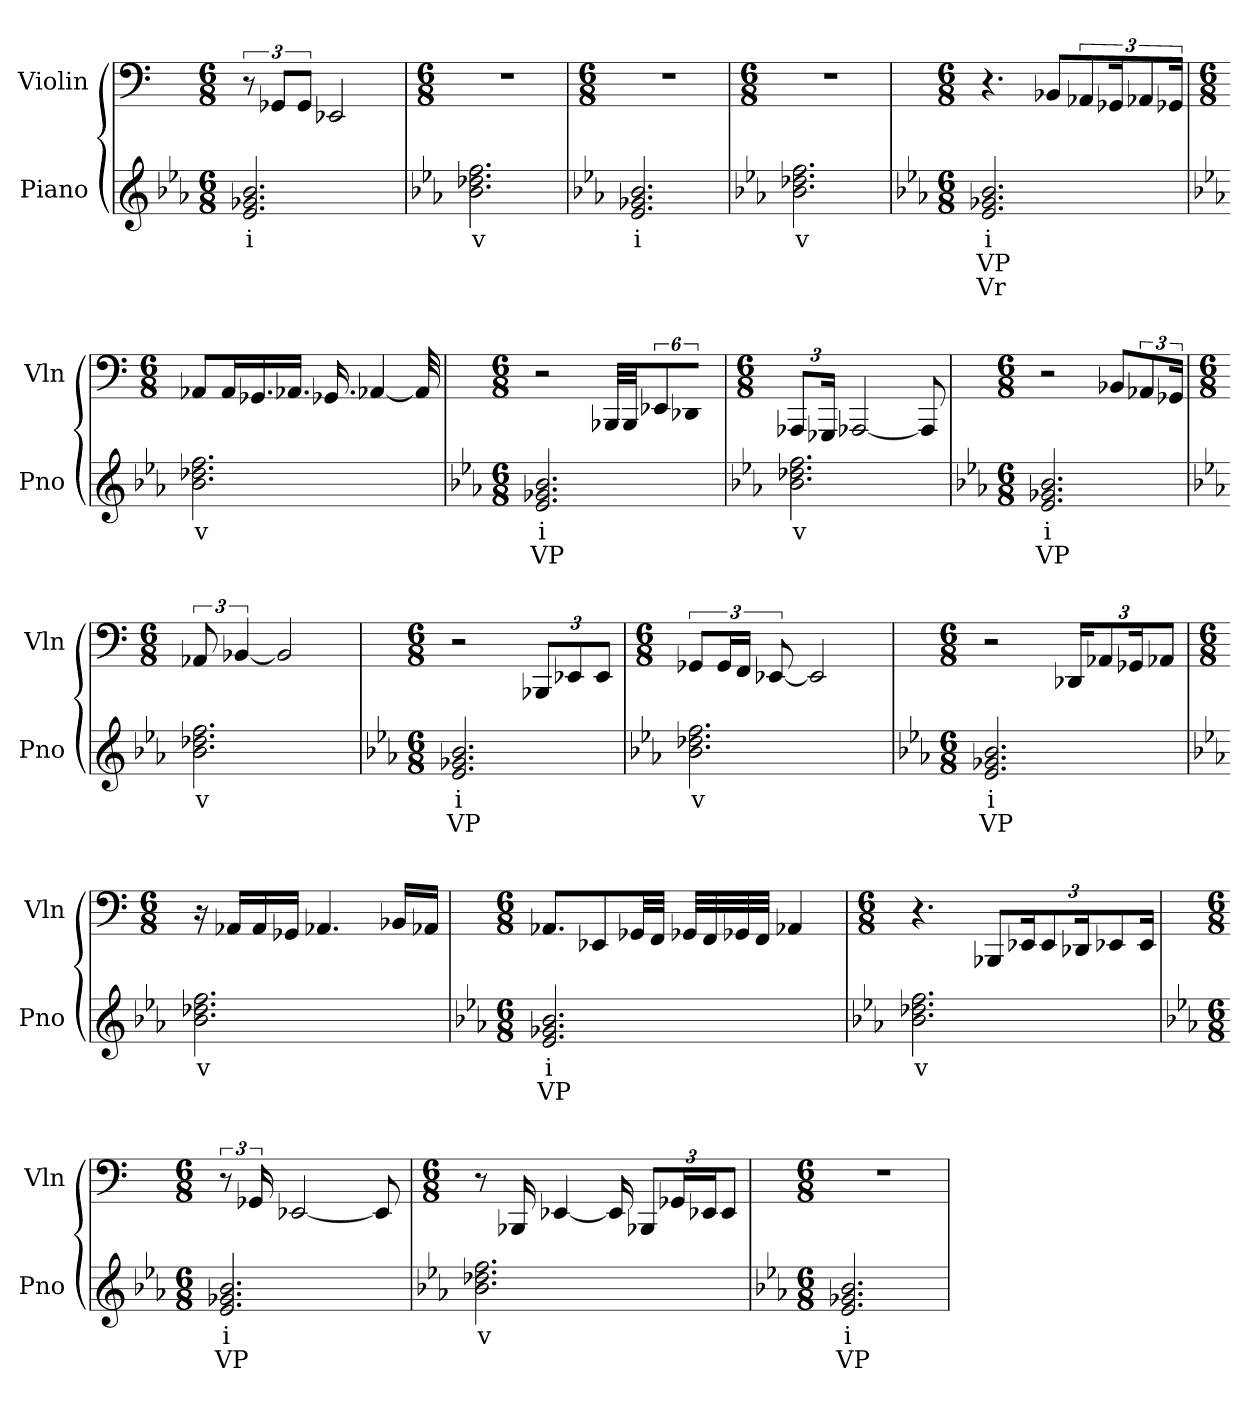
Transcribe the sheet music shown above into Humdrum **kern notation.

**kern	**text	**text	**text	**kern
*part2	*part2	*part2	*part2	*part1
*staff2	*staff2	*staff2	*staff2	*staff1
*I"Piano	*	*	*	*I"Violin
*I'Pno	*	*	*	*I'Vln
*k[b-e-a-]	*	*	*	*
*E-:	*	*	*	*
*M6/8	*	*	*	*M6/8
=	=	=	=	=
2.e- 2.g-X 2.b-	i	.	.	12r
.	.	.	.	12GG-XL
.	.	.	.	12GG-J
.	.	.	.	2EE-X
=	=	=	=	=
*k[b-e-a-]	*	*	*	*
*E-:	*	*	*	*
*	*	*	*	*M6/8
2.b- 2.dd-X 2.ff	v	.	.	2.r
=	=	=	=	=
*k[b-e-a-]	*	*	*	*
*E-:	*	*	*	*
*	*	*	*	*M6/8
2.e- 2.g-X 2.b-	i	.	.	2.r
=	=	=	=	=
*k[b-e-a-]	*	*	*	*
*E-:	*	*	*	*
*	*	*	*	*M6/8
2.b- 2.dd-X 2.ff	v	.	.	2.r
=	=	=	=	=
*k[b-e-a-]	*	*	*	*
*E-:	*	*	*	*
*M6/8	*	*	*	*M6/8
2.e- 2.g-X 2.b-	i	VP	Vr	4.r
.	.	.	.	8BB-XL
.	.	.	.	12AA-X
.	.	.	.	24GG-XK
.	.	.	.	12AA-X
.	.	.	.	24GG-XJk
=	=	=	=	=
*k[b-e-a-]	*	*	*	*
*E-:	*	*	*	*
*	*	*	*	*M6/8
2.b- 2.dd-X 2.ff	v	.	.	8AA-XL
.	.	.	.	16AA-L
.	.	.	.	16.GG-X
.	.	.	.	16.AA-XJJ
.	.	.	.	16.GG-X
.	.	.	.	[4AA-X
.	.	.	.	32AA-]
=	=	=	=	=
*k[b-e-a-]	*	*	*	*
*E-:	*	*	*	*
*M6/8	*	*	*	*M6/8
2.e- 2.g-X 2.b-	i	VP	.	2r
.	.	.	.	32BBB-XLLL
.	.	.	.	32BBB-JJ
.	.	.	.	48%5EE-X
.	.	.	.	12DD-XJ
=	=	=	=	=
*k[b-e-a-]	*	*	*	*
*E-:	*	*	*	*
*	*	*	*	*M6/8
2.b- 2.dd-X 2.ff	v	.	.	12AAA-XL
.	.	.	.	24GGG-XJk
.	.	.	.	[2AAA-X
.	.	.	.	8AAA-]
=	=	=	=	=
*k[b-e-a-]	*	*	*	*
*E-:	*	*	*	*
*M6/8	*	*	*	*M6/8
2.e- 2.g-X 2.b-	i	VP	.	2r
.	.	.	.	8BB-XL
.	.	.	.	12AA-X
.	.	.	.	24GG-XJk
=	=	=	=	=
*k[b-e-a-]	*	*	*	*
*E-:	*	*	*	*
*	*	*	*	*M6/8
2.b- 2.dd-X 2.ff	v	.	.	12AA-X
.	.	.	.	[6BB-X
.	.	.	.	2BB-]
=	=	=	=	=
*k[b-e-a-]	*	*	*	*
*E-:	*	*	*	*
*M6/8	*	*	*	*M6/8
2.e- 2.g-X 2.b-	i	VP	.	2r
.	.	.	.	12BBB-XL
.	.	.	.	12EE-X
.	.	.	.	12EE-J
=	=	=	=	=
*k[b-e-a-]	*	*	*	*
*E-:	*	*	*	*
*	*	*	*	*M6/8
2.b- 2.dd-X 2.ff	v	.	.	12GG-XL
.	.	.	.	24GG-L
.	.	.	.	24FFJJ
.	.	.	.	[12EE-X
.	.	.	.	2EE-]
=	=	=	=	=
*k[b-e-a-]	*	*	*	*
*E-:	*	*	*	*
*M6/8	*	*	*	*M6/8
2.e- 2.g-X 2.b-	i	VP	.	2r
.	.	.	.	24DD-XKL
.	.	.	.	12AA-X
.	.	.	.	24GG-XK
.	.	.	.	12AA-XJ
=	=	=	=	=
*k[b-e-a-]	*	*	*	*
*E-:	*	*	*	*
*	*	*	*	*M6/8
2.b- 2.dd-X 2.ff	v	.	.	16r
.	.	.	.	16AA-XLL
.	.	.	.	16AA-
.	.	.	.	16GG-XJJ
.	.	.	.	4.AA-X
.	.	.	.	16BB-XLL
.	.	.	.	16AA-XJJ
=	=	=	=	=
*k[b-e-a-]	*	*	*	*
*E-:	*	*	*	*
*M6/8	*	*	*	*M6/8
2.e- 2.g-X 2.b-	i	VP	.	8.AA-XL
.	.	.	.	8EE-X
.	.	.	.	32GG-XLL
.	.	.	.	32FFJJJ
.	.	.	.	32GG-XLLL
.	.	.	.	32FF
.	.	.	.	32GG-X
.	.	.	.	32FFJJJ
.	.	.	.	4AA-X
=	=	=	=	=
*k[b-e-a-]	*	*	*	*
*E-:	*	*	*	*
*	*	*	*	*M6/8
2.b- 2.dd-X 2.ff	v	.	.	4.r
.	.	.	.	12BBB-XL
.	.	.	.	24EE-XK
.	.	.	.	12EE-
.	.	.	.	24DD-XK
.	.	.	.	12EE-X
.	.	.	.	24EE-Jk
=	=	=	=	=
*k[b-e-a-]	*	*	*	*
*E-:	*	*	*	*
*M6/8	*	*	*	*M6/8
2.e- 2.g-X 2.b-	i	VP	.	12r
.	.	.	.	24GG-X
.	.	.	.	[2EE-X
.	.	.	.	8EE-]
=	=	=	=	=
*k[b-e-a-]	*	*	*	*
*E-:	*	*	*	*
*	*	*	*	*M6/8
2.b- 2.dd-X 2.ff	v	.	.	8r
.	.	.	.	16BBB-X
.	.	.	.	[4EE-X
.	.	.	.	16EE-]
.	.	.	.	12BBB-XL
.	.	.	.	24GG-XL
.	.	.	.	24EE-XJ
.	.	.	.	12EE-J
=	=	=	=	=
*k[b-e-a-]	*	*	*	*
*E-:	*	*	*	*
*M6/8	*	*	*	*M6/8
2.e- 2.g-X 2.b-	i	VP	.	2.r
=	=	=	=	=
*-	*-	*-	*-	*-
